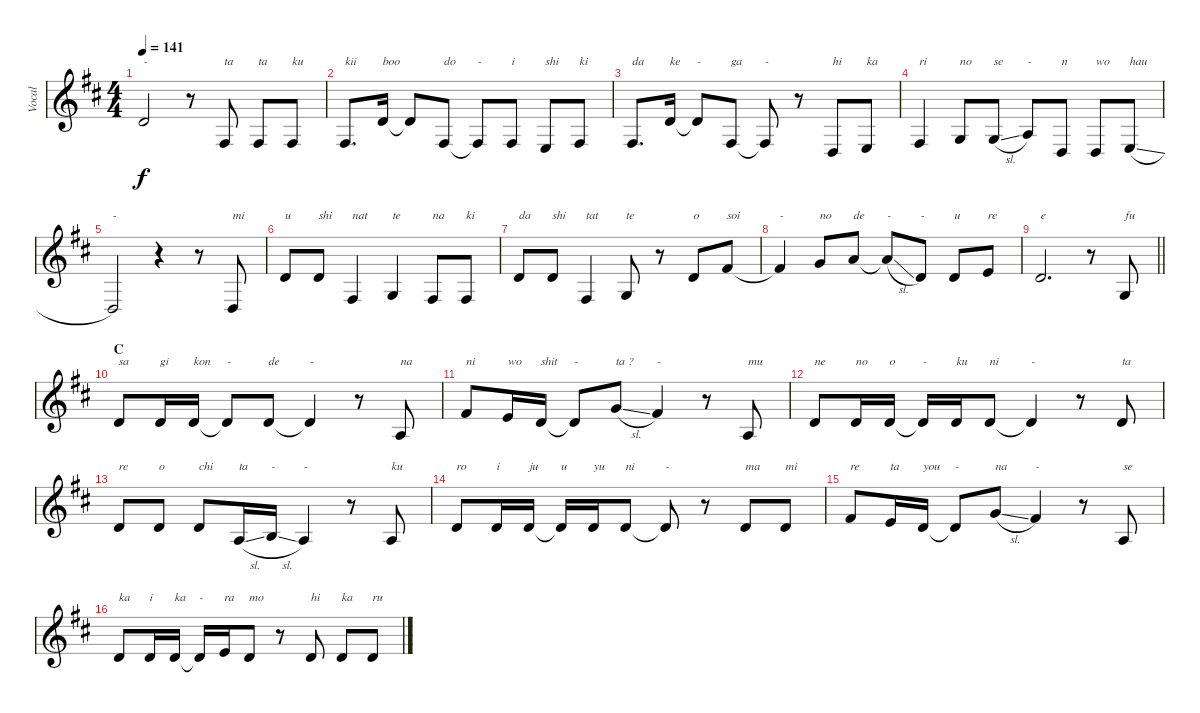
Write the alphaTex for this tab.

\track ("Vocal" "Vocal") {instrument clarinet}
\staff {score}
\tuning (E4 B3 G3 D3 A2 E2) {hide}
\ts (4 4)
\tempo 141
\clef g2
\ks d
3.2.2{txt "-" dy f} r.8 4.4.8{txt "ta"} 4.4.8{txt "ta"} 4.4.8{txt "ku"} |
4.4.8{d txt "kii"} 3.2.16{txt "boo"} 3.2{t}.8 4.4.8{txt "do"} 4.4{t}.8{txt "-"} 4.4.8{txt "i"} 2.4.8{txt "shi"} 4.4.8{txt "ki"} |
4.4.8{d txt "da"} 3.2.16{txt "ke"} 3.2{t}.8{txt "-"} 4.4.8{txt "ga"} 4.4{t}.8{txt "-"} r.8 0.4.8{txt "hi"} 2.4.8{txt "ka"} |
4.4.4{txt "ri"} 0.3.8{txt "no"} 0.3{sl}.8{txt "se"} 2.3.8{txt "-"} 0.4.8{txt "n"} 0.4.8{txt "wo"} 2.4{sl}.8{txt "hau"} |
0.4.2{txt "-"} r.4 r.8 0.4.8{txt "mi"} |
3.2.8{txt "u"} 3.2.8{txt "shi"} 4.4.4{txt "nat"} 0.3.4{txt "te"} 4.4.8{txt "na"} 4.4.8{txt "ki"} |
3.2.8{txt "da"} 3.2.8{txt "shi"} 4.4.4{txt "tat"} 0.3.8{txt "te"} r.8 3.2.8{txt "o"} 2.1.8{txt "soi"} |
2.1{t}.4{txt "-"} 3.1.8{txt "no"} 10.2.8{txt "de"} 10.2{sl t}.8{txt "-"} 3.2.8{txt "-"} 3.2.8{txt "u"} 5.2.8{txt "re"} |
\barLineRight lightlight
3.2.2{d txt "e"} r.8 0.3.8{txt "fu"} |
\section ("" "C")
3.2.8{txt "sa"} 3.2.16{txt "gi"} 3.2.16{txt "kon"} 3.2{t}.8{txt "-"} 3.2.8{txt "de"} 3.2{t}.4{txt "-"} r.8 2.3.8{txt "na"} |
2.1.8{txt "ni"} 0.1.16{txt "wo"} 3.2.16{txt "shit"} 3.2{t}.8{txt "-"} 3.1{sl}.8{txt "ta ?"} 2.1.4{txt "-"} r.8 2.3.8{txt "mu"} |
3.2.8{txt "ne"} 3.2.16{txt "no"} 3.2.16{txt "o"} 3.2{t}.16{txt "-"} 3.2.16{txt "ku"} 3.2.8{txt "ni"} 3.2{t}.4{txt "-"} r.8 3.2.8{txt "ta"} |
3.2.8{txt "re"} 3.2.8{txt "o"} 3.2.8{txt "chi"} 2.3{sl}.16{txt "ta"} 4.3{sl}.16{txt "-"} 2.3.4{txt "-"} r.8 2.3.8{txt "ku"} |
3.2.8{txt "ro"} 3.2.16{txt "i"} 3.2.16{txt "ju"} 3.2{t}.16{txt "u"} 3.2.16{txt "yu"} 3.2.8{txt "ni"} 3.2{t}.8{txt "-"} r.8 3.2.8{txt "ma"} 3.2.8{txt "mi"} |
2.1.8{txt "re"} 0.1.16{txt "ta"} 3.2.16{txt "you"} 3.2{t}.8{txt "-"} 3.1{sl}.8{txt "na"} 2.1.4{txt "-"} r.8 2.3.8{txt "se"} |
3.2.8{txt "ka"} 3.2.16{txt "i"} 3.2.16{txt "ka"} 3.2{t}.16{txt "-"} 0.1.16{txt "ra"} 3.2.8{txt "mo"} r.8 3.2.8{txt "hi"} 3.2.8{txt "ka"} 3.2.8{txt "ru"}
